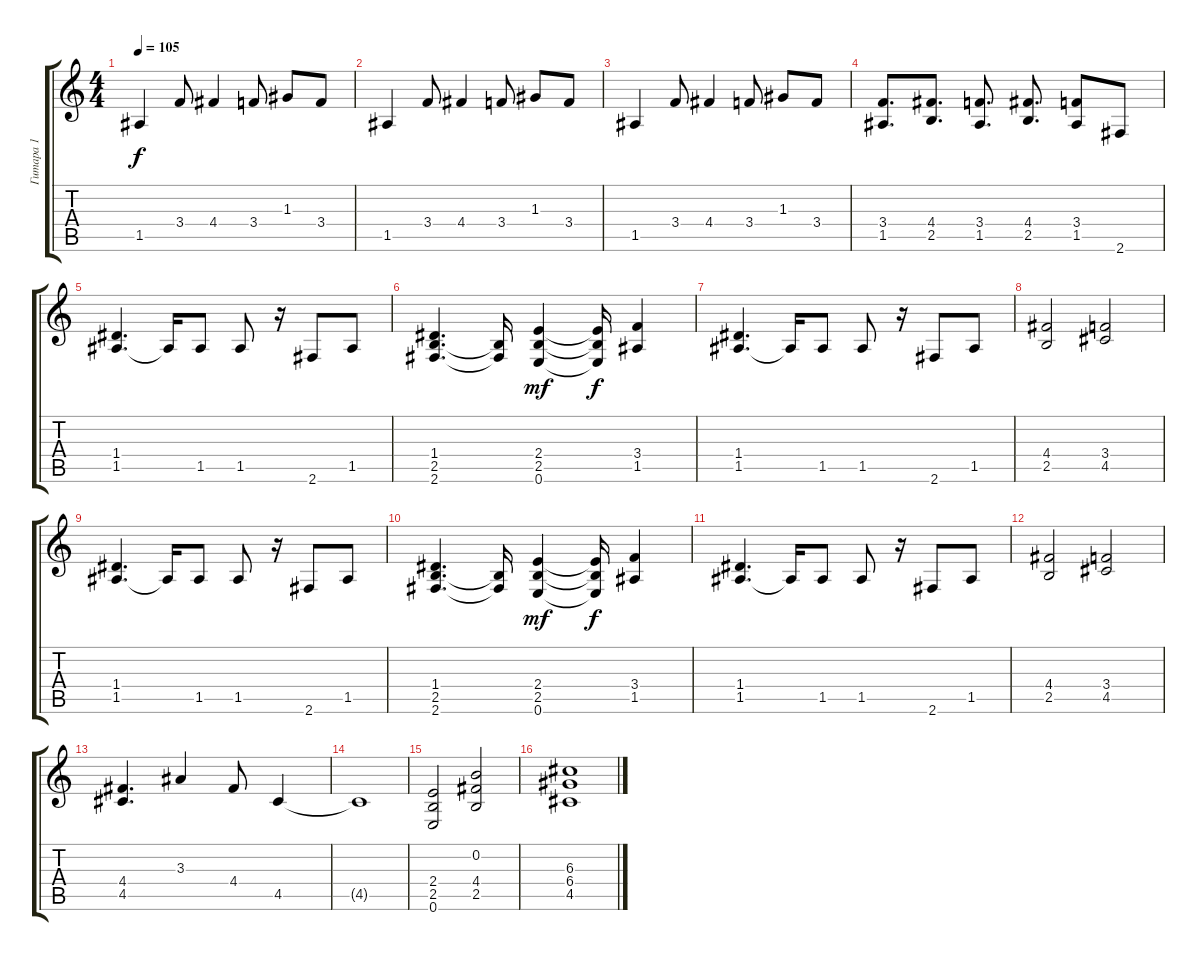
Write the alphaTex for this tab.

\track ("Гитара 1" "Гитара 1") {instrument distortionguitar}
\staff {score tabs}
\tuning (E4 B3 G3 D3 A2 E2) {hide}
\ts (4 4)
\tempo 105
\clef g2
\ks c
1.5.4{dy f} 3.4.8 4.4.4 3.4.8 1.3.8 3.4.8 |
1.5.4 3.4.8 4.4.4 3.4.8 1.3.8 3.4.8 |
1.5.4 3.4.8 4.4.4 3.4.8 1.3.8 3.4.8 |
(3.4 1.5).8{d} (4.4 2.5).8{d} (3.4 1.5).8{d} (4.4 2.5).8{d} (3.4 1.5).8 2.6.8 |
(1.4 1.5).4{d} 1.5{t}.16 1.5.8 1.5.8 r.16 2.6.8 1.5.8 |
(1.4 2.5 2.6).4{d} (2.5{t} 2.6{t}).16 (2.4 2.5 0.6).4{dy mf} (2.4{t} 2.5{t} 0.6{t}).16{dy f} (3.4 1.5).4 |
(1.4 1.5).4{d} 1.5{t}.16 1.5.8 1.5.8 r.16 2.6.8 1.5.8 |
(4.4 2.5).2 (3.4 4.5).2 |
(1.4 1.5).4{d} 1.5{t}.16 1.5.8 1.5.8 r.16 2.6.8 1.5.8 |
(1.4 2.5 2.6).4{d} (2.5{t} 2.6{t}).16 (2.4 2.5 0.6).4{dy mf} (2.4{t} 2.5{t} 0.6{t}).16{dy f} (3.4 1.5).4 |
(1.4 1.5).4{d} 1.5{t}.16 1.5.8 1.5.8 r.16 2.6.8 1.5.8 |
(4.4 2.5).2 (3.4 4.5).2 |
(4.4 4.5).4{d} 3.3.4 4.4.8 4.5.4 |
4.5{t}.1 |
(2.4 2.5 0.6).2 (0.2 4.4 2.5).2 |
(6.3 6.4 4.5).1
